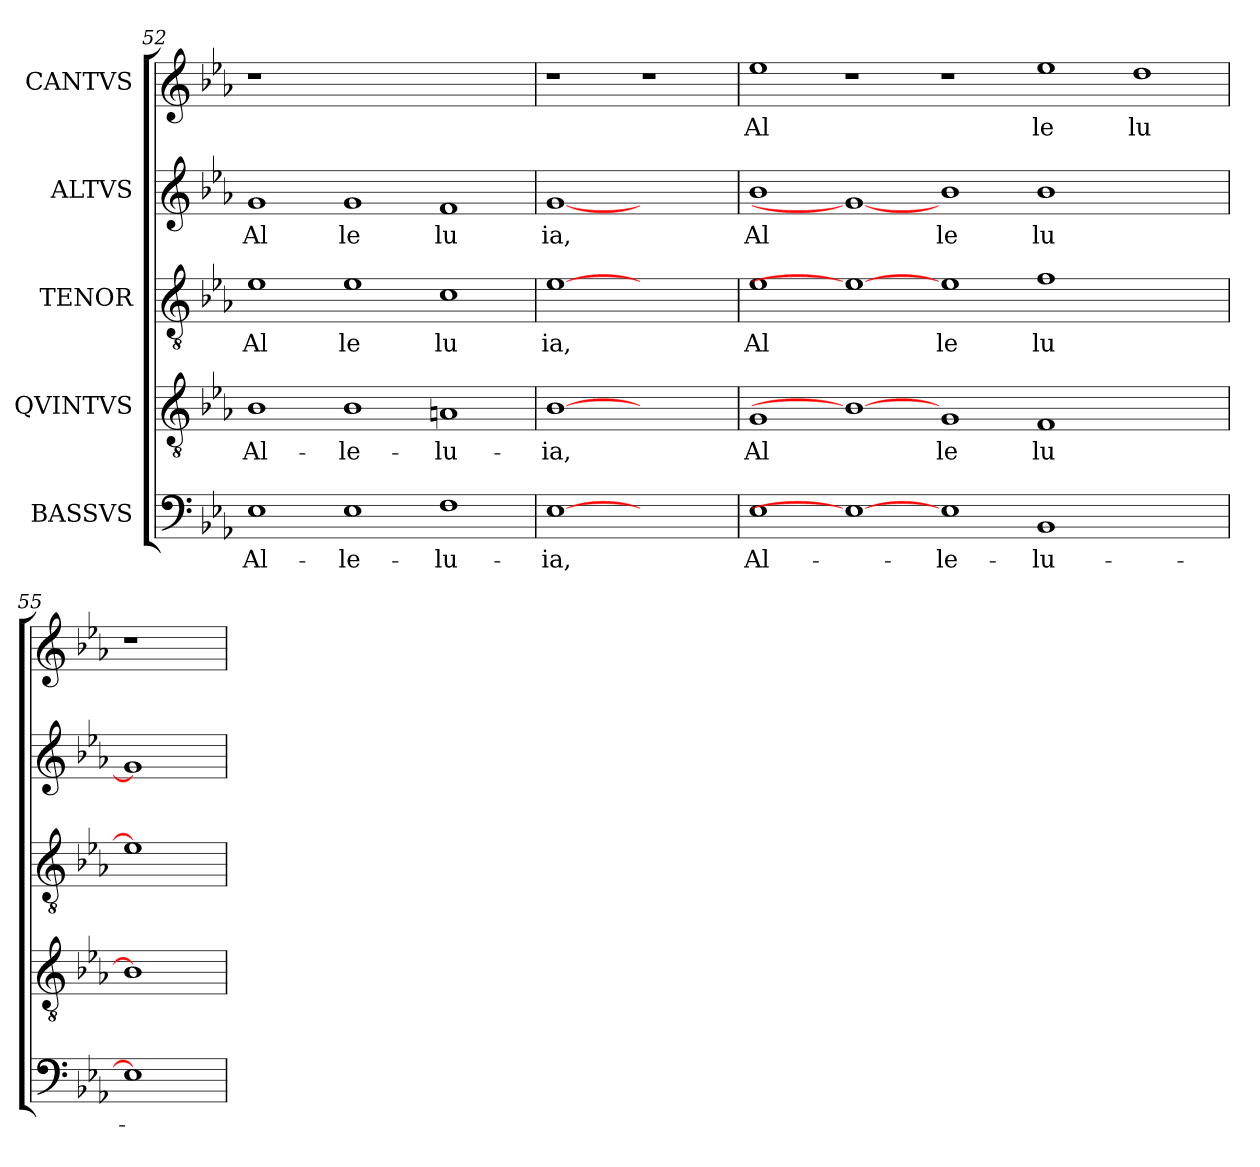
**kern	**text	**kern	**text	**kern	**text	**kern	**text	**kern	**text
*part5	*part5	*part4	*part4	*part3	*part3	*part2	*part2	*part1	*part1
*staff5	*staff5	*staff4	*staff4	*staff3	*staff3	*staff2	*staff2	*staff1	*staff1
*I"BASSVS	*	*I"QVINTVS	*	*I"TENOR	*	*I"ALTVS	*	*I"CANTVS	*
*clefF4	*	*clefGv2	*	*clefGv2	*	*clefG2	*	*clefG2	*
*k[b-e-a-]	*	*k[b-e-a-]	*	*k[b-e-a-]	*	*k[b-e-a-]	*	*k[b-e-a-]	*
*E-:	*	*E-:	*	*E-:	*	*E-:	*	*E-:	*
=52	=52	=52	=52	=52	=52	=52	=52	=52	=52
!	!LO:LY:b:cj	!	!LO:LY:b:cj	!	!LO:LY:b:cj	!	!LO:LY:b:cj	!	!
1E-	Al-	1B-	Al-	1e-	Al	1g	Al	1r	.
!	!LO:LY:b:cj	!	!LO:LY:b:cj	!	!LO:LY:b:cj	!	!LO:LY:b:cj	!	!
1E-	-le-	1B-	-le-	1e-	le	1g	le	0ryy	.
!	!LO:LY:b:cj	!	!LO:LY:b:cj	!	!LO:LY:b:cj	!	!LO:LY:b:cj	!	!
1F	-lu-	1An	-lu-	1c	lu	1f	lu	.	.
!!LO:LB:g=z
=53	=53	=53	=53	=53	=53	=53	=53	=53	=53
!	!LO:LY:b:cj	!	!LO:LY:b:cj	!	!LO:LY:b:cj	!	!LO:LY:b:cj	!	!
[1E-	-ia,	[1B-	-ia,	[1e-	ia,	[1g	ia,	1r	.
1ryy	.	1ryy	.	1ryy	.	1ryy	.	1r	.
=54	=54	=54	=54	=54	=54	=54	=54	=54	=54
!	!LO:LY:b:cj	!	!LO:LY:b:cj	!	!LO:LY:b:cj	!	!LO:LY:b:cj	!	!LO:LY:b:cj
1E-	Al-	1G	Al	1e-	Al	1b-	Al	1ee-	Al
1E-_	.	1B-_	.	1e-_	.	1g_	.	1r	.
!	!LO:LY:b:cj	!	!LO:LY:b:cj	!	!LO:LY:b:cj	!	!LO:LY:b:cj	!	!
1E-	-le-	1G	le	1e-	le	1b-	le	1r	.
!	!LO:LY:b:cj	!	!LO:LY:b:cj	!	!LO:LY:b:cj	!	!LO:LY:b:cj	!	!LO:LY:b:cj
1BB-	-lu-	1F	lu	1f	lu	1b-	lu	1ee-	le
!	!	!	!	!	!	!	!	!	!LO:LY:b:cj
1ryy	.	1ryy	.	1ryy	.	1ryy	.	1dd	lu
=55	=55	=55	=55	=55	=55	=55	=55	=55	=55
1E-]	.	1B-]	.	1e-]	.	1g]	.	1r	.
=	=	=	=	=	=	=	=	=	=
*-	*-	*-	*-	*-	*-	*-	*-	*-	*-
